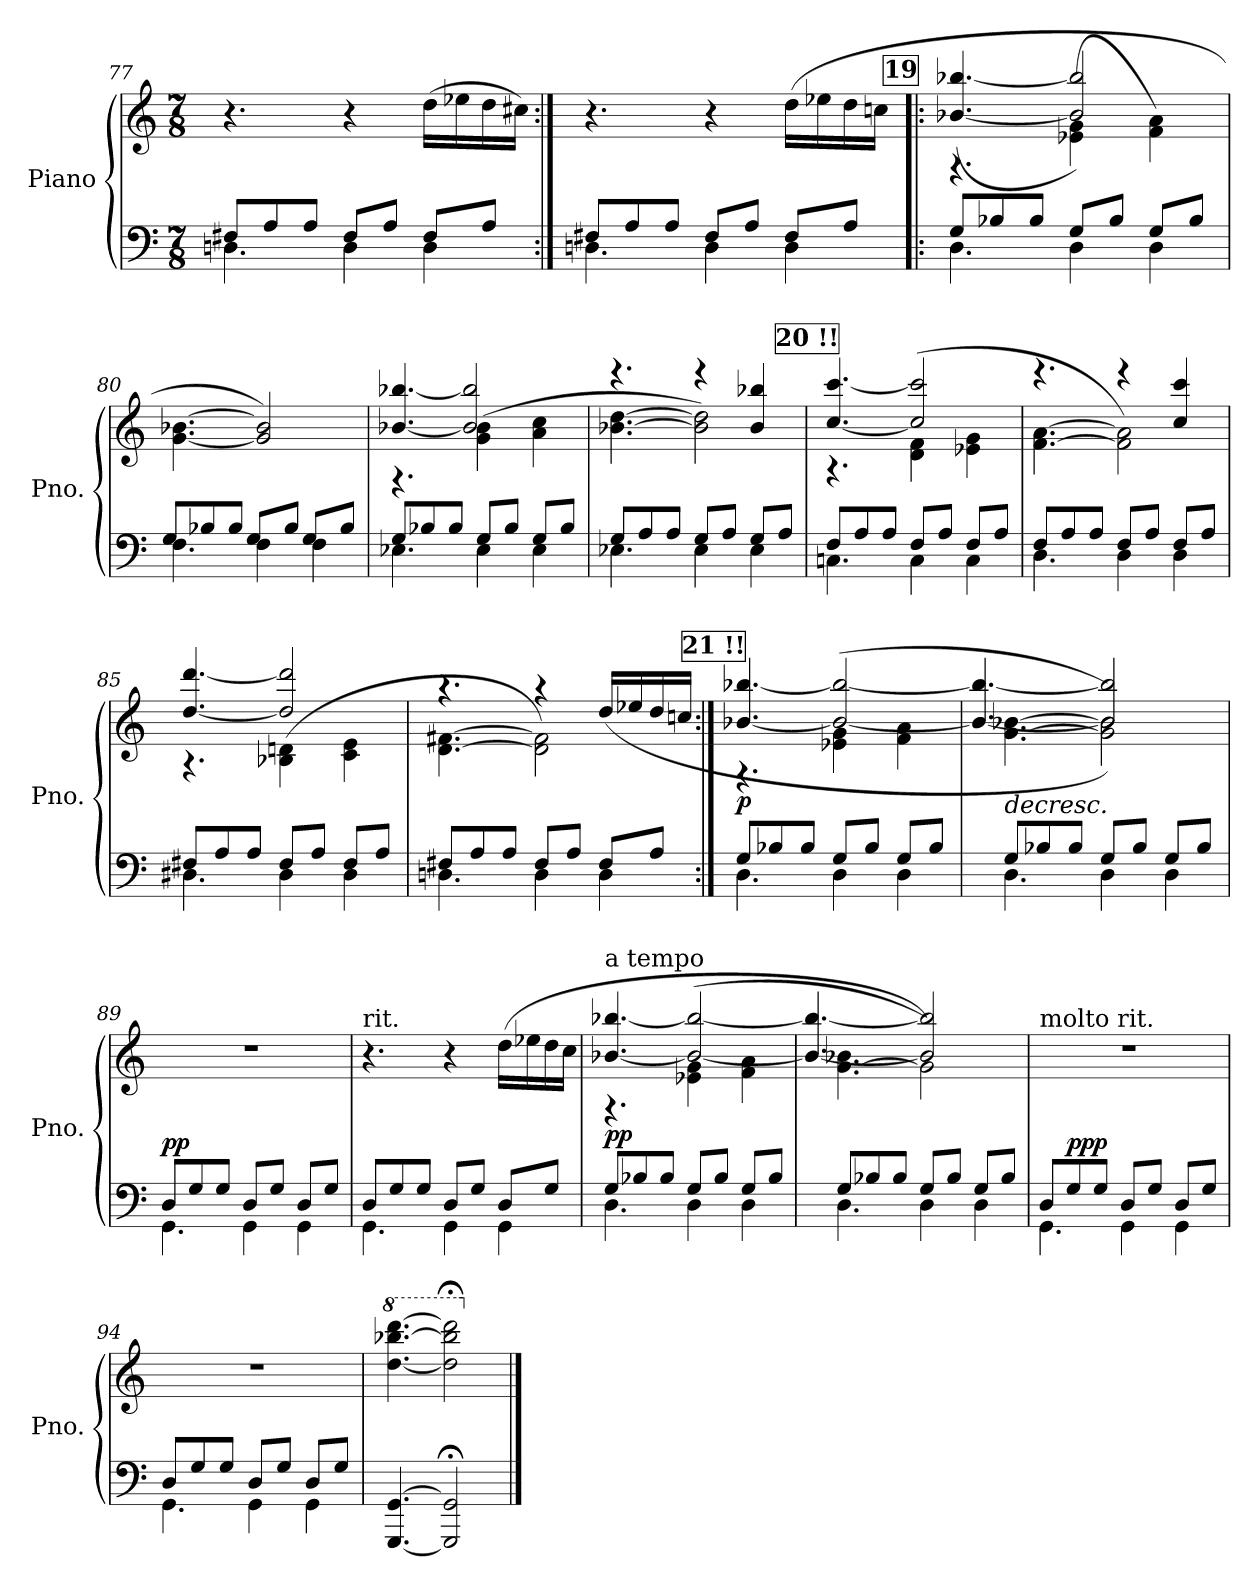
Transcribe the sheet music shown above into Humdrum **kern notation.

**kern	**kern	**dynam
*part1	*part1	*part1
*staff2	*staff1	*staff1/2
*I"Piano	*	*
*I'Pno.	*	*
*clefF4	*clefG2	*
*k[]	*k[]	*
*M7/8	*M7/8	*
=77	=77	=77
*^	*	*
4.Dn\	8F#X/L	4.r	.
.	8A/	.	.
.	8A/J	.	.
4D\	8F#/L	4r	.
.	8A/J	.	.
4D\	8F#/L	(>16dd\LL	.
.	.	16ee-X\	.
.	8A/J	16dd\	.
.	.	16cc#X\JJ)	.
=78:|!	=78:|!	=78:|!	=78:|!
4.Dn\	8F#X/L	4.r	.
.	8A/	.	.
.	8A/J	.	.
4D\	8F#/L	4r	.
.	8A/J	.	.
4D\	8F#/L	(>16dd\LL	.
.	.	16ee-X\	.
.	8A/J	16dd\	.
.	.	16ccn\JJ	.
!!LO:LB:g=z
!!LO:REH:place=s1:a:B:fs=14:t=19
=79!|:	=79!|:	=79!|:	=79!|:
*	*	*^	*
4.D\	8G/L	4.rF	(>[4.b-X/ [4.bb-X/	.
.	8B-X/	.	.	.
.	8B-/J	.	.	.
4D\	8G/L	(<4e-X\ 4g\	2b-/] 2bb-/])	.
.	8B-/J	.	.	.
4D\	8G/L	4f\ 4a\)	.	.
.	8B-/J	.	.	.
*	*	*v	*v	*
=80	=80	=80	=80
4.F\	8G/L	[4.g\ [4.b-X\	.
.	8B-X/	.	.
.	8B-/J	.	.
4F\	8G/L	2g/] 2b-/])	.
.	8B-/J	.	.
4F\	8G/L	.	.
.	8B-/J	.	.
=81	=81	=81	=81
*	*	*^	*
4.E-X\	8G/L	4.rF	[4.b-X/ [4.bb-X/	.
.	8B-X/	.	.	.
.	8B-/J	.	.	.
4E-\	8G/L	(<4g\ 4b-\	2b-/] 2bb-/]	.
.	8B-/J	.	.	.
4E-\	8G/L	4a\ 4cc\	.	.
.	8B-/J	.	.	.
=82	=82	=82	=82	=82
4.E-X\	8G/L	[4.b-X\ [4.dd\	4.reee	.
.	8A/	.	.	.
.	8A/J	.	.	.
4E-\	8G/L	2b-\] 2dd\])	4reee	.
.	8A/J	.	.	.
4E-\	8G/L	.	4b-/ 4bb-X/	.
.	8A/J	.	.	.
!!LO:LB:g=z	!!
!!LO:REH:place=s1:a:B:fs=14:t=20	!!
=83	=83	=83	=83	=83
4.Cn\	8F/L	4.rA	[4.cc/ [4.ccc/	.
.	8A/	.	.	.
.	8A/J	.	.	.
4C\	8F/L	(<4d\ 4f\	2cc/] 2ccc/]	.
.	8A/J	.	.	.
4C\	8F/L	4e-X\ 4g\	.	.
.	8A/J	.	.	.
=84	=84	=84	=84	=84
4.D\	8F/L	[4.f\ [4.a\	4.reee	.
.	8A/	.	.	.
.	8A/J	.	.	.
4D\	8F/L	2f\] 2a\])	4reee	.
.	8A/J	.	.	.
4D\	8F/L	.	4cc/ 4ccc/	.
.	8A/J	.	.	.
=85	=85	=85	=85	=85
4.D#X\	8F#X/L	4.rA	[4.dd/ [4.ddd/	.
.	8A/	.	.	.
.	8A/J	.	.	.
4D#\	8F#/L	(<4B-X\ 4dn\	2dd/] 2ddd/]	.
.	8A/J	.	.	.
4D#\	8F#/L	4c\ 4e\	.	.
.	8A/J	.	.	.
=86	=86	=86	=86	=86
4.Dn\	8F#X/L	[4.d\ [4.f#X\	4.raa	.
.	8A/	.	.	.
.	8A/J	.	.	.
4D\	8F#/L	2d\] 2f#\])	4raa	.
.	8A/J	.	.	.
4D\	8F#/L	.	(>16dd/LL	.
.	.	.	16ee-X/	.
.	8A/J	.	16dd/	.
.	.	.	16ccn/JJ	.
!!LO:LB:g=z	!!
!!LO:REH:place=s1:a:B:fs=14:t=21	!!
=87:|!	=87:|!	=87:|!	=87:|!	=87:|!
!	!	!	!	!LO:DY:b
4.D\	8G/L	4.rF	[4.b-X/ [4.bb-X/	p
.	8B-X/	.	.	.
.	8B-/J	.	.	.
4D\	8G/L	(<4e-X\ 4g\	2b-/_ 2bb-/_	.
.	8B-/J	.	.	.
4D\	8G/L	4f\ 4a\	.	.
.	8B-/J	.	.	.
=88	=88	=88	=88	=88
!	!	!	!	!LO:HP:b
4.D\	8G/L	[4.g\ [4.b-X\	4.b-/_ 4.bb-/_	>
.	8B-X/	.	.	.
.	8B-/J	.	.	.
4D\	8G/L	2g\] 2b-\])	2b-/] 2bb-/])	.
.	8B-/J	.	.	.
4D\	8G/L	.	.	.
.	8B-/J	.	.	.
*	*	*v	*v	*
=89	=89	=89	=89
!	!	!	!LO:DY:a=2
4.GG\	8D/L	2..r	pp
.	8G/	.	.
.	8G/J	.	.
4GG\	8D/L	.	.
.	8G/J	.	.
4GG\	8D/L	.	.
.	8G/J	.	.
=90	=90	=90	=90
!	!	!LO:TX:a:t=rit.	!
4.GG\	8D/L	4.r	.
.	8G/	.	.
.	8G/J	.	.
*	*	*MM86	*
4GG\	8D/L	4r	.
.	8G/J	.	.
4GG\	8D/L	(>16dd\LL	.
.	.	16ee-X\	.
.	8G/J	16dd\	.
.	.	16cc\JJ	.
!!LO:LB:g=z
=91	=91	=91	=91
!!LO:REH:place=s1:a:B:fs=14:t=22
*	*	*MM92	*
*	*	*^	*
!	!	!LO:TX:a:t=a tempo	!	!
!	!	!	!	!LO:DY:b
4.D\	8G/L	4.rF	[4.b-X/ [4.bb-X/	pp
.	8B-X/	.	.	.
.	8B-/J	.	.	.
4D\	8G/L	(<4e-X\ 4g\	2b-/_ 2bb-/_	.
.	8B-/J	.	.	.
4D\	8G/L	4f\ 4a\	.	.
.	8B-/J	.	.	.
=92	=92	=92	=92	=92
4.D\	8G/L	[4.g\ 4.b-X\	4.b-/_ 4.bb-/_	.
.	8B-X/	.	.	.
.	8B-/J	.	.	.
4D\	8G/L	2g\]))	2b-/] 2bb-/]	.
.	8B-/J	.	.	.
4D\	8G/L	.	.	.
.	8B-/J	.	.	.
*v	*v	*	*	*
*	*v	*v	*
.	.	]
=93	=93	=93
*^	*	*
!	!	!LO:TX:a:t=molto rit.	!
4.GG\	8D/L	2..r	.
!	!	!	!LO:DY:a=2
.	8G/	.	ppp
.	8G/J	.	.
4GG\	8D/L	.	.
.	8G/J	.	.
4GG\	8D/L	.	.
.	8G/J	.	.
=94	=94	=94	=94
*	*	*MM86	*
4.GG\	8D/L	2..r	.
.	8G/	.	.
.	8G/J	.	.
4GG\	8D/L	.	.
.	8G/J	.	.
*	*	*MM80	*
4GG\	8D/L	.	.
.	8G/J	.	.
*v	*v	*	*
=95	=95	=95
*	*8va	*
[4.GGG/ [4.GG/	[4.ddd\ [4.bbb-X\ [4.dddd\	.
2GGG/];< 2GG/];<	2ddd\];< 2bbb-\];< 2dddd\];<	.
*	*X8va	*
==	==	==
*-	*-	*-
